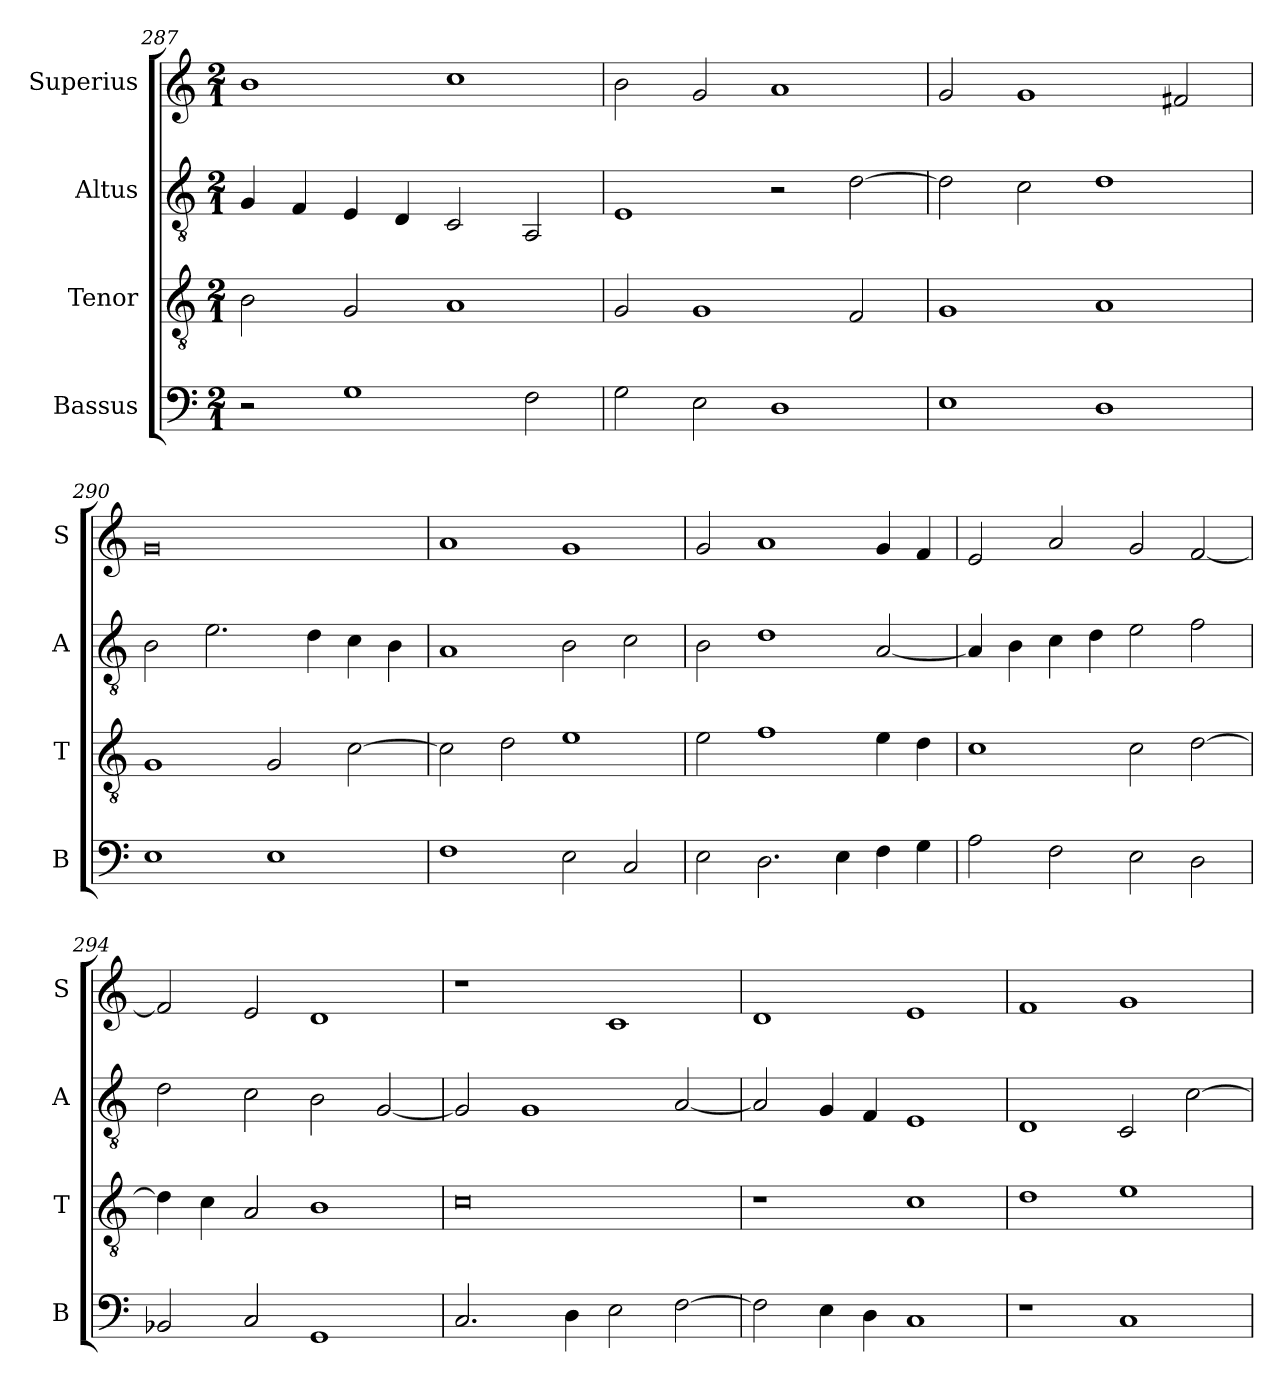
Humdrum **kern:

**kern	**kern	**kern	**kern
*part4	*part3	*part2	*part1
*staff4	*staff3	*staff2	*staff1
*I"Bassus	*I"Tenor	*I"Altus	*I"Superius
*I'B	*I'T	*I'A	*I'S
*clefF4	*clefGv2	*clefGv2	*clefG2
*k[]	*k[]	*k[]	*k[]
*M2/1	*M2/1	*M2/1	*M2/1
=287	=287	=287	=287
2r	2B	4G	1b
.	.	4F	.
1G	2G	4E	.
.	.	4D	.
.	1A	2C	1cc
2F	.	2AA	.
=288	=288	=288	=288
2G	2G	1E	2b
2E	1G	.	2g
1D	.	2r	1a
.	2F	[2d	.
=289	=289	=289	=289
1E	1G	2d]	2g
.	.	2c	1g
1D	1A	1d	.
.	.	.	2f#X
=290	=290	=290	=290
1E	1G	2B	0g
.	.	2.e	.
1E	2G	.	.
.	.	4d	.
.	[2c	4c	.
.	.	4B	.
=291	=291	=291	=291
1F	2c]	1A	1a
.	2d	.	.
2E	1e	2B	1g
2C	.	2c	.
=292	=292	=292	=292
2E	2e	2B	2g
2.D	1f	1d	1a
4E	.	.	.
4F	4e	[2A	4g
4G	4d	.	4f
=293	=293	=293	=293
2A	1c	4A]	2e
.	.	4B	.
2F	.	4c	2a
.	.	4d	.
2E	2c	2e	2g
2D	[2d	2f	[2f
=294	=294	=294	=294
2BB-X	4d]	2d	2f]
.	4c	.	.
2C	2A	2c	2e
1GG	1B	2B	1d
.	.	[2G	.
=295	=295	=295	=295
2.C	0c	2G]	1r
.	.	1G	.
4D	.	.	.
2E	.	.	1c
[2F	.	[2A	.
=296	=296	=296	=296
2F]	1r	2A]	1d
4E	.	4G	.
4D	.	4F	.
1C	1c	1E	1e
=297	=297	=297	=297
1r	1d	1D	1f
1C	1e	2C	1g
.	.	[2c	.
=	=	=	=
*-	*-	*-	*-
